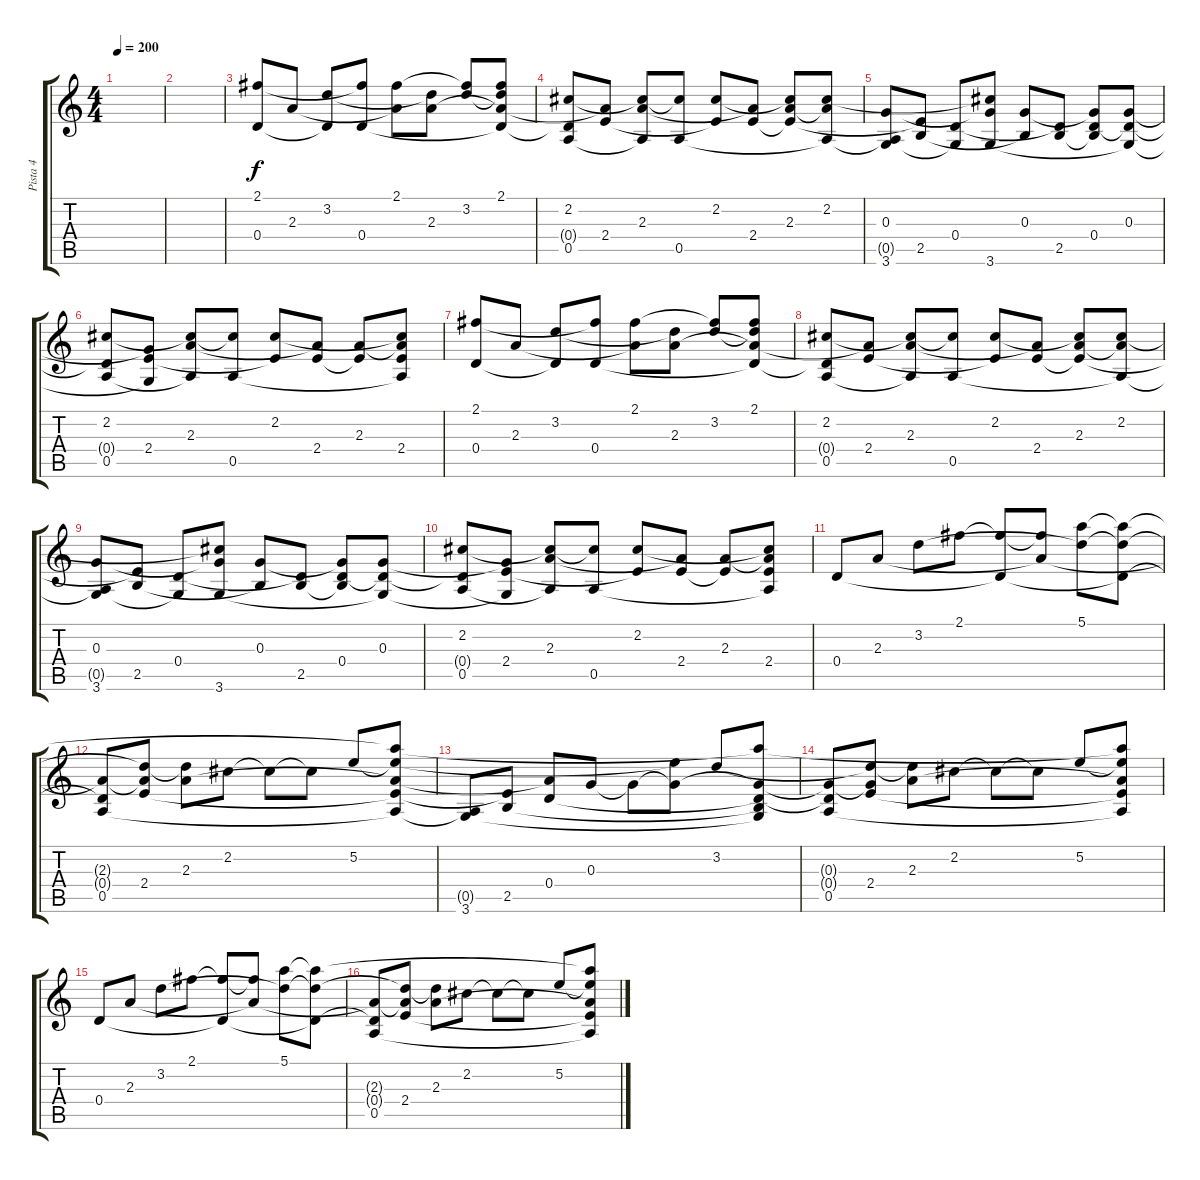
\track ("Pista 4" "Pista 4") {instrument electricguitarmuted}
\staff {score tabs}
\tuning (E4 B3 G3 D3 A2 E2) {hide}
\ts (4 4)
\tempo 200
\clef g2
\ks c
|
|
(2.1 0.4).8 2.3.8 (3.2 0.4{t}).8 (2.1{t} 0.4).8 (2.1 2.3{t}).8 (3.2{t} 2.3).8 (2.1{t} 3.2).8 (2.1 3.2{t} 2.3{t} 0.4{t}).8 |
(2.2 0.4{t} 0.5).8 (2.3{t} 2.4).8 (2.2{t} 2.3 0.5{t}).8 (2.2{t} 0.5).8 (2.2 2.4{t}).8 (2.3{t} 2.4).8 (2.2{t} 2.3 2.4{t}).8 (2.2 2.3{t} 0.5{t}).8 |
(0.3 0.5{t} 3.6).8 (2.4{t} 2.5).8 (0.4 3.6{t}).8 (2.2{t} 0.3{t} 3.6).8 (0.3 2.5{t}).8 (0.4{t} 2.5).8 (0.3{t} 0.4 2.5{t}).8 (0.3 0.4{t} 3.6{t}).8 |
(2.2 0.4{t} 0.5).8 (0.3{t} 2.4 3.6{t}).8 (2.2{t} 2.3 0.5{t}).8 (2.2{t} 0.5).8 (2.2 2.4{t}).8 (2.3{t} 2.4).8 (2.3 2.4{t}).8 (2.2{t} 2.3{t} 2.4 0.5{t}).8 |
(2.1 0.4).8 2.3.8 (3.2 0.4{t}).8 (2.1{t} 0.4).8 (2.1 2.3{t}).8 (3.2{t} 2.3).8 (2.1{t} 3.2).8 (2.1 3.2{t} 2.3{t} 0.4{t}).8 |
(2.2 0.4{t} 0.5).8 (2.3{t} 2.4).8 (2.2{t} 2.3 0.5{t}).8 (2.2{t} 0.5).8 (2.2 2.4{t}).8 (2.3{t} 2.4).8 (2.2{t} 2.3 2.4{t}).8 (2.2 2.3{t} 0.5{t}).8 |
(0.3 0.5{t} 3.6).8 (2.4{t} 2.5).8 (0.4 3.6{t}).8 (2.2{t} 0.3{t} 3.6).8 (0.3 2.5{t}).8 (0.4{t} 2.5).8 (0.3{t} 0.4 2.5{t}).8 (0.3 0.4{t} 3.6{t}).8 |
(2.2 0.4{t} 0.5).8 (0.3{t} 2.4 3.6{t}).8 (2.2{t} 2.3 0.5{t}).8 (2.2{t} 0.5).8 (2.2 2.4{t}).8 (2.3{t} 2.4).8 (2.3 2.4{t}).8 (2.2{t} 2.3{t} 2.4 0.5{t}).8 |
0.4.8 2.3.8 3.2.8 2.1.8 (2.1{t} 0.4{t}).8 (2.1{t} 2.3{t}).8 (5.1 3.2{t}).8 (5.1{t} 3.2{t} 0.4{t}).8 |
(2.3{t} 0.4{t} 0.5).8 (3.2{t} 2.3{t} 2.4).8 (3.2{t} 2.3).8 2.2.8 2.2{t}.8 2.2{t}.8 5.2.8 (5.1{t} 5.2{t} 2.3{t} 2.4{t} 0.5{t}).8 |
(0.5{t} 3.6).8 (2.4{t} 2.5).8 (2.3{t} 0.4).8 0.3.8 0.3{t}.8 (5.2{t} 0.3{t}).8 3.2.8 (5.1{t} 0.3{t} 0.4{t} 2.5{t} 3.6{t}).8 |
(0.3{t} 0.4{t} 0.5).8 (3.2{t} 0.3{t} 2.4).8 (3.2{t} 2.3).8 2.2.8 2.2{t}.8 2.2{t}.8 5.2.8 (5.1{t} 5.2{t} 2.3{t} 2.4{t} 0.5{t}).8 |
0.4.8 2.3.8 3.2.8 2.1.8 (2.1{t} 0.4{t}).8 (2.1{t} 2.3{t}).8 (5.1 3.2{t}).8 (5.1{t} 3.2{t} 0.4{t}).8 |
(2.3{t} 0.4{t} 0.5).8 (3.2{t} 2.3{t} 2.4).8 (3.2{t} 2.3).8 2.2.8 2.2{t}.8 2.2{t}.8 5.2.8 (5.1{t} 5.2{t} 2.3{t} 2.4{t} 0.5{t}).8
